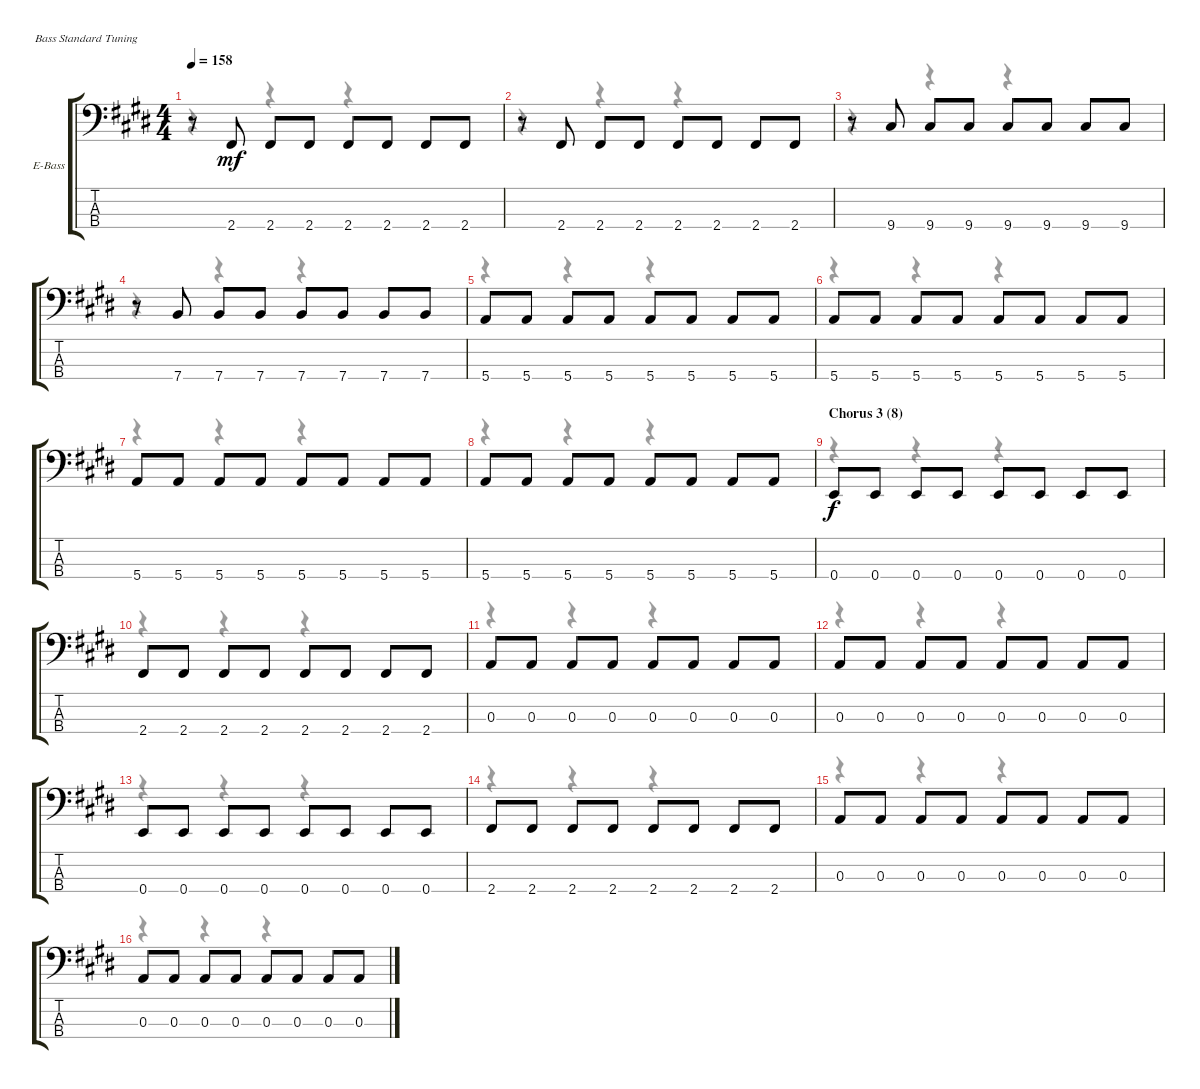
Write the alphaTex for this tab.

\bracketExtendMode groupsimilarinstruments
\firstSystemTrackNameOrientation horizontal
\otherSystemsTrackNameOrientation horizontal
\track ("Bass" "E-Bass") {instrument electricbassfinger}
\staff {score tabs}
\tuning (G2 D2 A1 E1)
\voice
\ts (4 4)
\tempo 158
\clef f4
\ks e
r.8{dy mf} 2.4.8 2.4.8 2.4.8 2.4.8 2.4.8 2.4.8 2.4.8 |
r.8 2.4.8 2.4.8 2.4.8 2.4.8 2.4.8 2.4.8 2.4.8 |
r.8 9.4.8 9.4.8 9.4.8 9.4.8 9.4.8 9.4.8 9.4.8 |
r.8 7.4.8 7.4.8 7.4.8 7.4.8 7.4.8 7.4.8 7.4.8 |
5.4.8 5.4.8 5.4.8 5.4.8 5.4.8 5.4.8 5.4.8 5.4.8 |
5.4.8 5.4.8 5.4.8 5.4.8 5.4.8 5.4.8 5.4.8 5.4.8 |
5.4.8 5.4.8 5.4.8 5.4.8 5.4.8 5.4.8 5.4.8 5.4.8 |
5.4.8 5.4.8 5.4.8 5.4.8 5.4.8 5.4.8 5.4.8 5.4.8 |
\section ("" "Chorus 3 (8)")
0.4.8{dy f} 0.4.8 0.4.8 0.4.8 0.4.8 0.4.8 0.4.8 0.4.8 |
2.4.8 2.4.8 2.4.8 2.4.8 2.4.8 2.4.8 2.4.8 2.4.8 |
0.3.8 0.3.8 0.3.8 0.3.8 0.3.8 0.3.8 0.3.8 0.3.8 |
0.3.8 0.3.8 0.3.8 0.3.8 0.3.8 0.3.8 0.3.8 0.3.8 |
0.4.8 0.4.8 0.4.8 0.4.8 0.4.8 0.4.8 0.4.8 0.4.8 |
2.4.8 2.4.8 2.4.8 2.4.8 2.4.8 2.4.8 2.4.8 2.4.8 |
0.3.8 0.3.8 0.3.8 0.3.8 0.3.8 0.3.8 0.3.8 0.3.8 |
0.3.8 0.3.8 0.3.8 0.3.8 0.3.8 0.3.8 0.3.8 0.3.8
\voice
\clef f4
\ottava regular
\simile none
\ks e
r.4{dy mf} r.4 r.4 |
r.4 r.4 r.4 |
r.4 r.4 r.4 |
r.4 r.4 r.4 |
r.4 r.4 r.4 |
r.4 r.4 r.4 |
r.4 r.4 r.4 |
r.4 r.4 r.4 |
r.4 r.4 r.4 |
r.4 r.4 r.4 |
r.4 r.4 r.4 |
r.4 r.4 r.4 |
r.4 r.4 r.4 |
r.4 r.4 r.4 |
r.4 r.4 r.4 |
r.4 r.4 r.4
